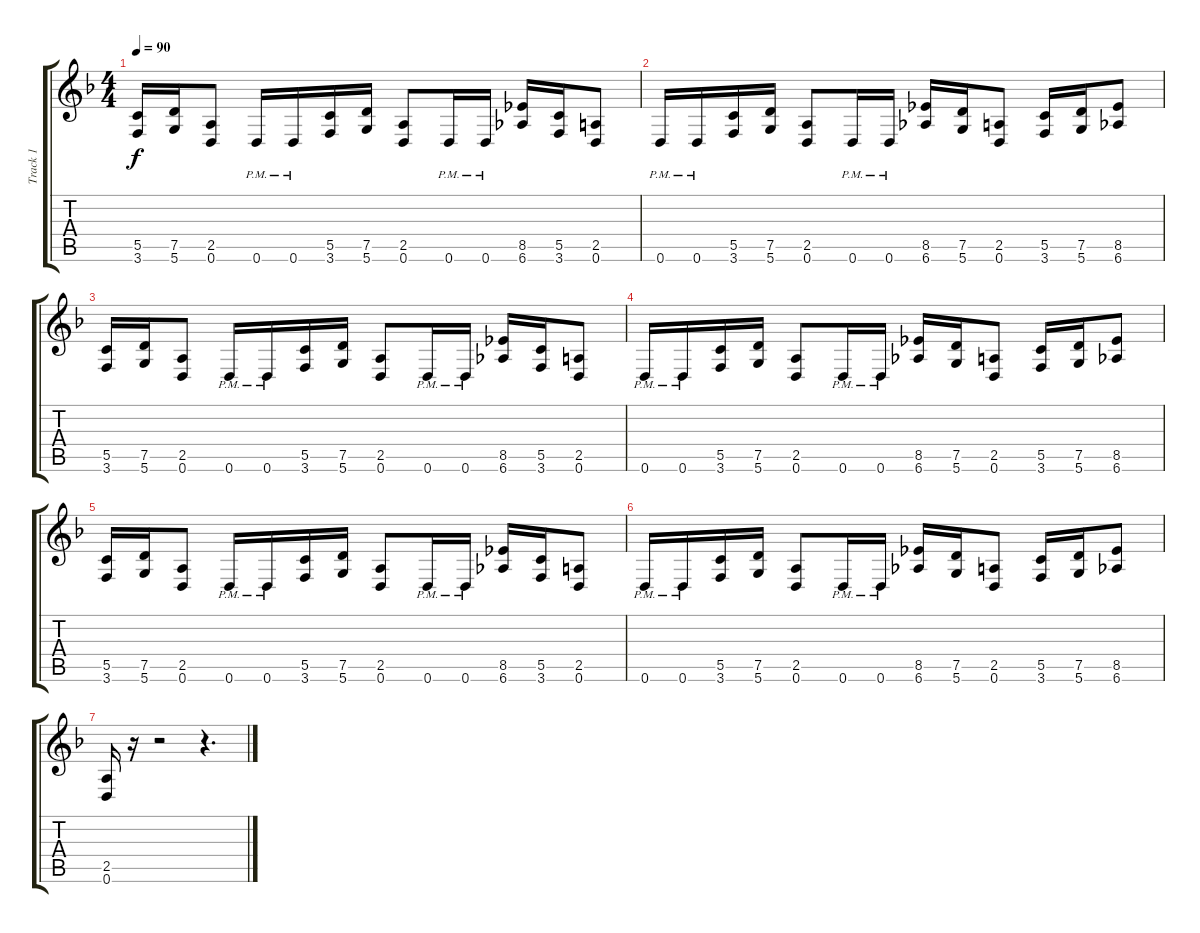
\track ("Track 1" "Track 1") {instrument distortionguitar}
\staff {score tabs}
\tuning (D4 A3 F3 C3 G2 D2) {hide}
\ts (4 4)
\tempo 90
\clef g2
\ks f
(5.5 3.6).16{dy f} (7.5 5.6).16 (2.5 0.6).8 0.6{pm}.16 0.6{pm}.16 (5.5 3.6).16 (7.5 5.6).16 (2.5 0.6).8 0.6{pm}.16 0.6{pm}.16 (8.5 6.6).16 (5.5 3.6).16 (2.5 0.6).8 |
0.6{pm}.16 0.6{pm}.16 (5.5 3.6).16 (7.5 5.6).16 (2.5 0.6).8 0.6{pm}.16 0.6{pm}.16 (8.5 6.6).16 (7.5 5.6).16 (2.5 0.6).8 (5.5 3.6).16 (7.5 5.6).16 (8.5 6.6).8 |
(5.5 3.6).16 (7.5 5.6).16 (2.5 0.6).8 0.6{pm}.16 0.6{pm}.16 (5.5 3.6).16 (7.5 5.6).16 (2.5 0.6).8 0.6{pm}.16 0.6{pm}.16 (8.5 6.6).16 (5.5 3.6).16 (2.5 0.6).8 |
0.6{pm}.16 0.6{pm}.16 (5.5 3.6).16 (7.5 5.6).16 (2.5 0.6).8 0.6{pm}.16 0.6{pm}.16 (8.5 6.6).16 (7.5 5.6).16 (2.5 0.6).8 (5.5 3.6).16 (7.5 5.6).16 (8.5 6.6).8 |
(5.5 3.6).16 (7.5 5.6).16 (2.5 0.6).8 0.6{pm}.16 0.6{pm}.16 (5.5 3.6).16 (7.5 5.6).16 (2.5 0.6).8 0.6{pm}.16 0.6{pm}.16 (8.5 6.6).16 (5.5 3.6).16 (2.5 0.6).8 |
0.6{pm}.16 0.6{pm}.16 (5.5 3.6).16 (7.5 5.6).16 (2.5 0.6).8 0.6{pm}.16 0.6{pm}.16 (8.5 6.6).16 (7.5 5.6).16 (2.5 0.6).8 (5.5 3.6).16 (7.5 5.6).16 (8.5 6.6).8 |
(2.5 0.6).16 r.16 r.2 r.4{d}
